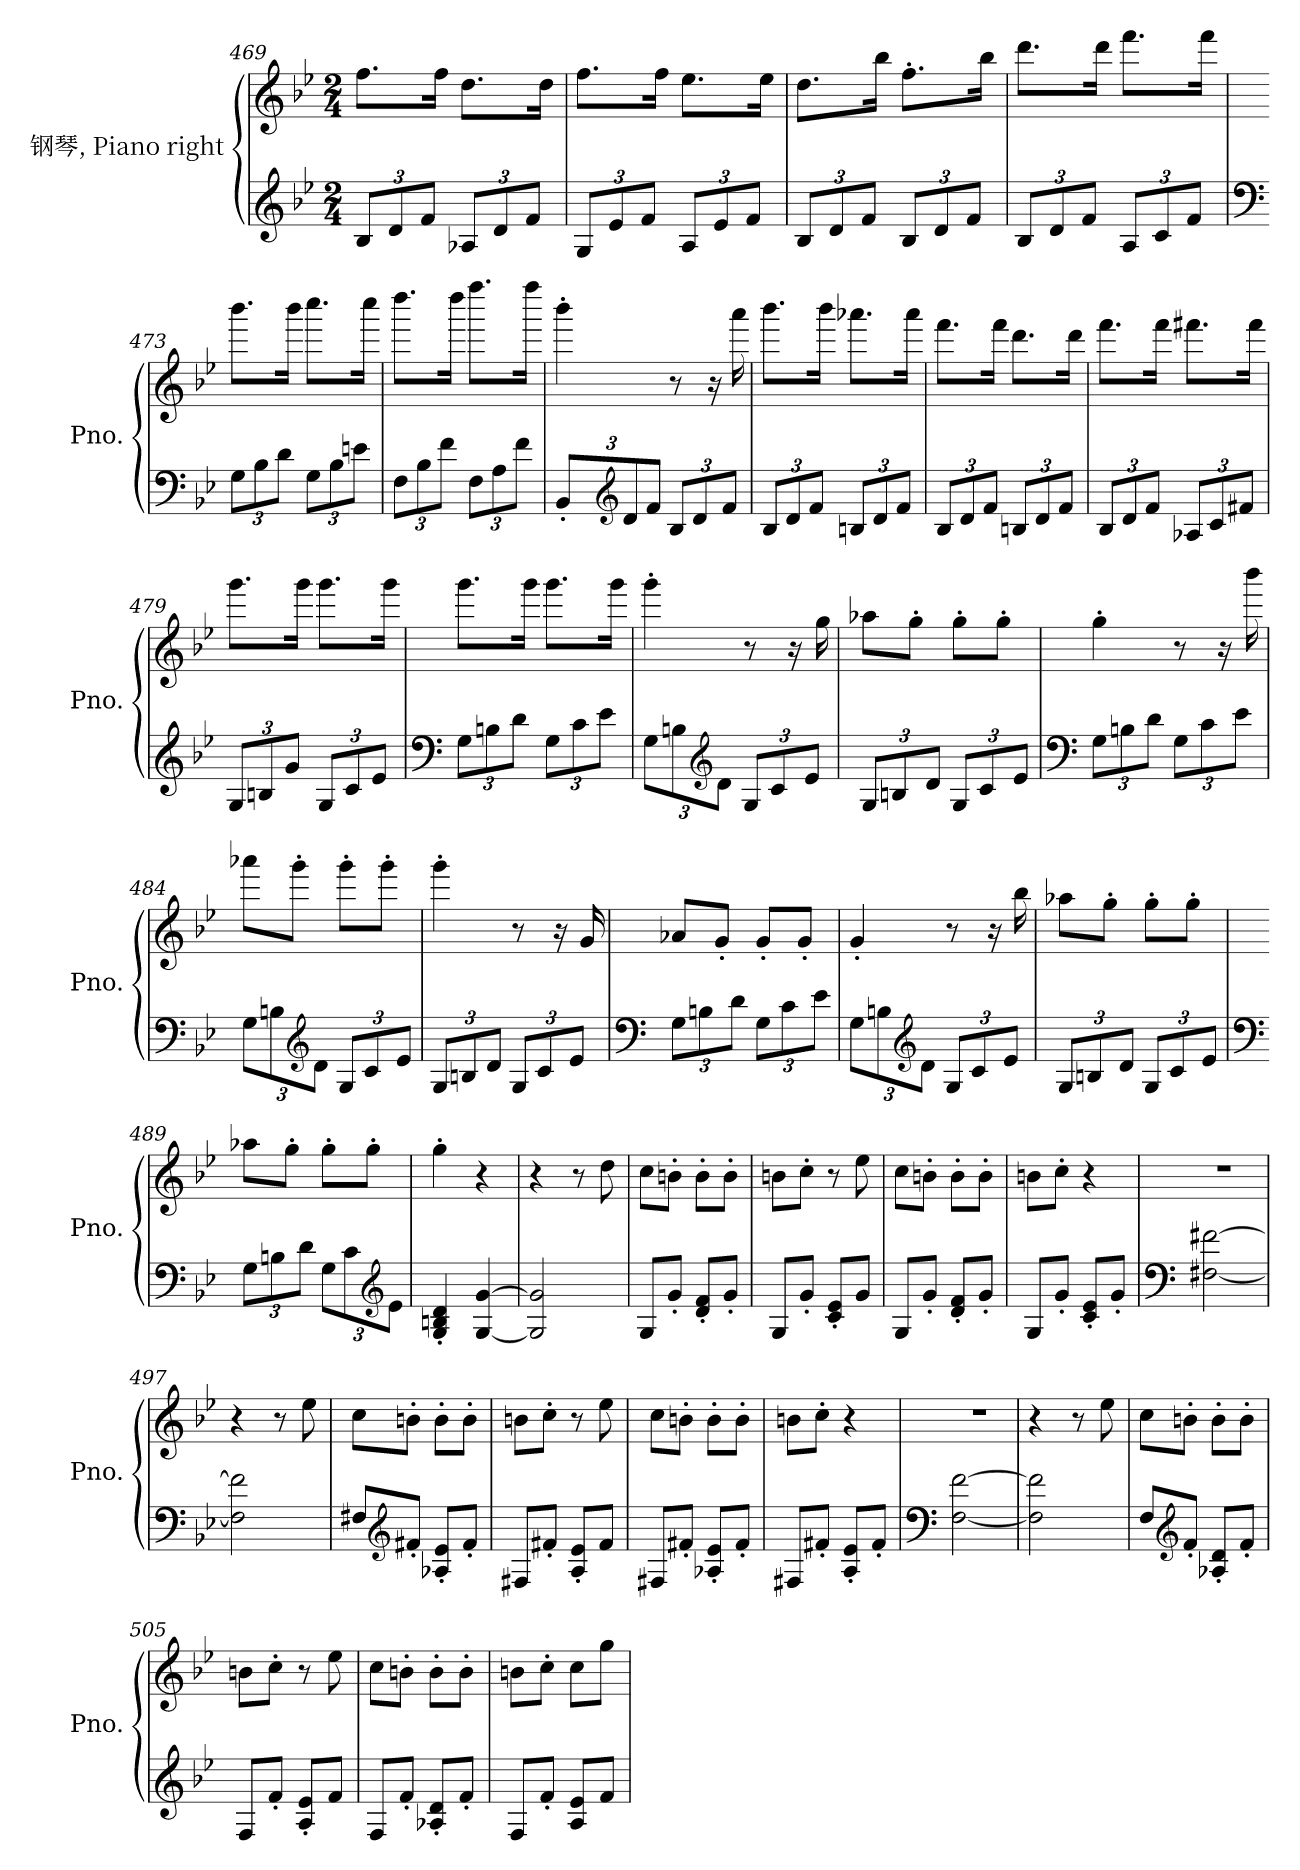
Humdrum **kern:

**kern	**kern
*part1	*part1
*staff2	*staff1
*I"钢琴, Piano right	*
*I'Pno.	*
*clefG2	*clefG2
*k[b-e-]	*k[b-e-]
*M2/4	*M2/4
*MM136	*MM136
*Xbrackettup	*
=469	=469
12B-/L	8.ff\L
12d/	.
12f/J	.
.	16ff\Jk
12A-X/L	8.dd\L
12d/	.
12f/J	.
.	16dd\Jk
=470	=470
12G/L	8.ff\L
12e-/	.
12f/J	.
.	16ff\Jk
12A/L	8.ee-\L
12e-/	.
12f/J	.
.	16ee-\Jk
=471	=471
12B-/L	8.dd\L
12d/	.
12f/J	.
.	16bb-\Jk
12B-/L	8.ff'\L
12d/	.
12f/J	.
.	16bb-\Jk
!!LO:LB:g=z
=472	=472
*	*MM134
12B-/L	8.ddd\L
12d/	.
12f/J	.
.	16ddd\Jk
12A/L	8.fff\L
12c/	.
12f/J	.
.	16fff\Jk
=473	=473
*clefF4	*
*	*MM136
12G\L	8.bbb-\L
12B-\	.
12d\J	.
.	16bbb-\Jk
12G\L	8.cccc\L
12B-\	.
12en\J	.
.	16cccc\Jk
=474	=474
12F\L	8.dddd\L
12B-\	.
12f\J	.
.	16dddd\Jk
12F\L	8.ffff\L
12A\	.
12f\J	.
.	16ffff\Jk
=475	=475
12BB-'/L	4bbb-'\
*clefG2	*
12d/	.
12f/J	.
*	*MM131
12B-/L	8r
12d/	.
.	16r
12f/J	.
.	16aaa\
=476	=476
*	*MM134
12B-/L	8.bbb-\L
12d/	.
12f/J	.
.	16bbb-\Jk
12Bn/L	8.aaa-X\L
12d/	.
12f/J	.
.	16aaa-\Jk
!!LO:LB:g=z
=477	=477
*	*MM136
12B-/L	8.fff\L
12d/	.
12f/J	.
.	16fff\Jk
12Bn/L	8.ddd\L
12d/	.
12f/J	.
.	16ddd\Jk
=478	=478
12B-/L	8.fff\L
12d/	.
12f/J	.
.	16fff\Jk
12A-X/L	8.fff#X\L
12c/	.
12f#X/J	.
.	16fff#\Jk
=479	=479
12G/L	8.ggg\L
12Bn/	.
12g/J	.
.	16ggg\Jk
12G/L	8.ggg\L
12c/	.
12e-/J	.
.	16ggg\Jk
=480	=480
*clefF4	*
12G\L	8.ggg\L
12Bn\	.
12d\J	.
*	*MM131
.	16ggg\Jk
12G\L	8.ggg\L
12c\	.
12e-\J	.
*	*MM130
.	16ggg\Jk
=481	=481
12G\L	4ggg'\
12Bn\	.
*clefG2	*
12d\J	.
12G/L	8r
12c/	.
*	*MM128
.	16r
12e-/J	.
.	16gg\
!!LO:LB:g=z
=482	=482
12G/L	8aa-X\L
12Bn/	.
.	8gg'\J
12d/J	.
12G/L	8gg'\L
12c/	.
*	*MM124
.	8gg'\J
12e-/J	.
=483	=483
*clefF4	*
*	*MM128
12G\L	4gg'\
12Bn\	.
12d\J	.
12G\L	8r
12c\	.
.	16r
12e-\J	.
.	16bbb-\
=484	=484
12G\L	8aaa-X\L
12Bn\	.
.	8ggg'\J
*clefG2	*
12d\J	.
12G/L	8ggg'\L
12c/	.
*	*MM124
.	8ggg'\J
12e-/J	.
=485	=485
*	*MM128
12G/L	4ggg'\
12Bn/	.
12d/J	.
12G/L	8r
12c/	.
.	16r
12e-/J	.
.	16g/
=486	=486
*clefF4	*
12G\L	8a-X/L
12Bn\	.
.	8g'/J
12d\J	.
12G\L	8g'/L
12c\	.
*	*MM124
.	8g'/J
12e-\J	.
!!LO:LB:g=z
=487	=487
*	*MM128
12G\L	4g'/
12Bn\	.
*clefG2	*
12d\J	.
12G/L	8r
12c/	.
.	16r
12e-/J	.
.	16bb-\
=488	=488
12G/L	8aa-X\L
12Bn/	.
.	8gg'\J
12d/J	.
12G/L	8gg'\L
12c/	.
*	*MM124
.	8gg'\J
12e-/J	.
=489	=489
*clefF4	*
12G\L	8aa-X\L
12Bn\	.
.	8gg'\J
12d\J	.
12G\L	8gg'\L
12c\	.
*	*MM117
.	8gg'\J
*clefG2	*
12e-\J	.
=490	=490
*	*MM121
4G/' 4Bn/' 4d/'	4gg'\
*	*MM137
[4G/ [4g/	4r
=491	=491
2G/] 2g/]	4r
.	8r
*	*MM123
.	8dd\
=492	=492
*	*MM136
8G/L	8cc\L
8g'/J	8bn'\J
*	*MM137
8d/' 8f/'L	8b'\L
*	*MM134
8g'/J	8b'\J
!!LO:LB:g=z
=493	=493
*	*MM137
8G/L	8bn\L
8g'/J	8cc'\J
8c/' 8e-/'L	8r
*	*MM134
8g/J	8ee-\
=494	=494
*	*MM137
8G/L	8cc\L
8g'/J	8bn'\J
*	*MM136
8d/' 8f/'L	8b'\L
*	*MM133
8g'/J	8b'\J
=495	=495
*	*MM135
8G/L	8bn\L
*	*MM131
8g'/J	8cc'\J
*	*MM127
8c/' 8e-/'L	4r
8g'/J	.
=496	=496
*clefF4	*
*	*MM134
[2F#X\ [2f#X\	2r
=497	=497
2F#\] 2f#\]	4r
.	8r
*	*MM125
.	8ee-\
=498	=498
*	*MM136
8F#X/L	8cc\L
*clefG2	*
8f#X'/J	8bn'\J
*	*MM137
8A-X/' 8e-/'L	8b'\L
*	*MM134
8f#'/J	8b'\J
=499	=499
*	*MM137
8F#X/L	8bn\L
8f#X'/J	8cc'\J
8A/' 8e-/'L	8r
*	*MM134
8f#/J	8ee-\
!!LO:PB:g=z
=500	=500
*	*MM137
8F#X/L	8cc\L
8f#X'/J	8bn'\J
*	*MM135
8A-X/' 8e-/'L	8b'\L
*	*MM130
8f#'/J	8b'\J
=501	=501
*	*MM134
8F#X/L	8bn\L
*	*MM129
8f#X'/J	8cc'\J
*	*MM125
8A/' 8e-/'L	4r
8f#'/J	.
=502	=502
*clefF4	*
*	*MM134
[2F\ [2f\	2r
=503	=503
2F\] 2f\]	4r
.	8r
*	*MM133
.	8ee-\
=504	=504
*	*MM138
8F/L	8cc\L
*clefG2	*
8f'/J	8bn'\J
*	*MM137
8A-X/' 8d/'L	8b'\L
*	*MM134
8f'/J	8b'\J
=505	=505
*	*MM137
8F/L	8bn\L
8f'/J	8cc'\J
8A/' 8e-/'L	8r
*	*MM134
8f/J	8ee-\
=506	=506
*	*MM138
8F/L	8cc\L
8f'/J	8bn'\J
*	*MM137
8A-X/' 8d/'L	8b'\L
*	*MM134
8f'/J	8b'\J
!!LO:LB:g=z
=507	=507
*	*MM137
8F/L	8bn\L
*	*MM129
8f'/J	8cc'\J
*	*MM137
8A/ 8e-/L	8cc\L
*	*MM134
8f/J	8gg\J
=	=
*-	*-
